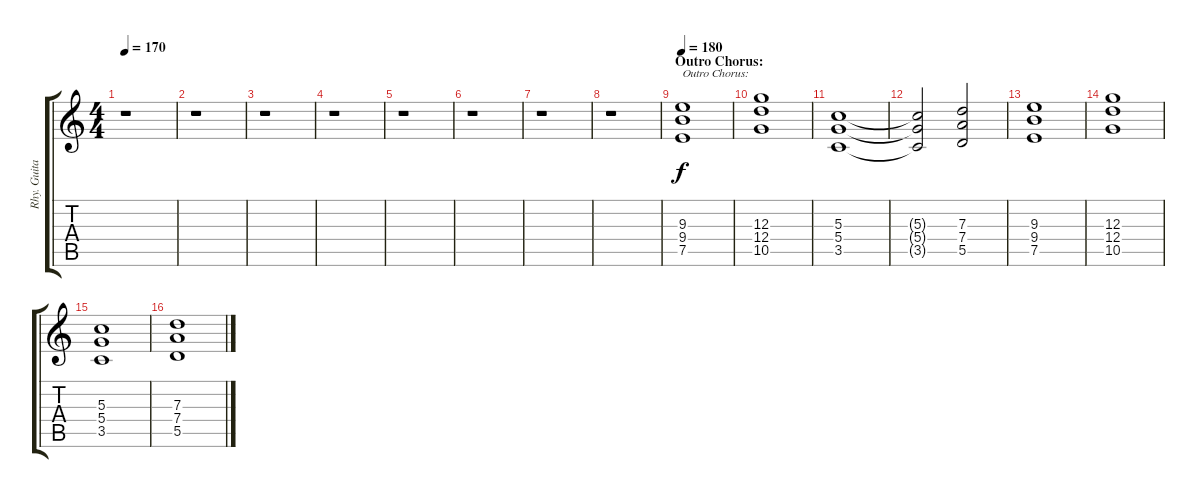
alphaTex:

\track ("Rhy. Guitar 1" "Rhy. Guita") {instrument distortionguitar}
\staff {score tabs}
\tuning (E4 B3 G3 D3 A2 E2) {hide}
\ts (4 4)
\tempo 170
\clef g2
\ks c
r.1{dy f} |
r.1 |
r.1 |
r.1 |
r.1 |
r.1 |
r.1 |
r.1 |
\section ("" "Outro Chorus:")
\tempo 180
(9.3 9.4 7.5).1{txt "Outro Chorus:"} |
(12.3 12.4 10.5).1 |
(5.3 5.4 3.5).1 |
(5.3{t} 5.4{t} 3.5{t}).2 (7.3 7.4 5.5).2 |
(9.3 9.4 7.5).1 |
(12.3 12.4 10.5).1 |
(5.3 5.4 3.5).1 |
(7.3 7.4 5.5).1
